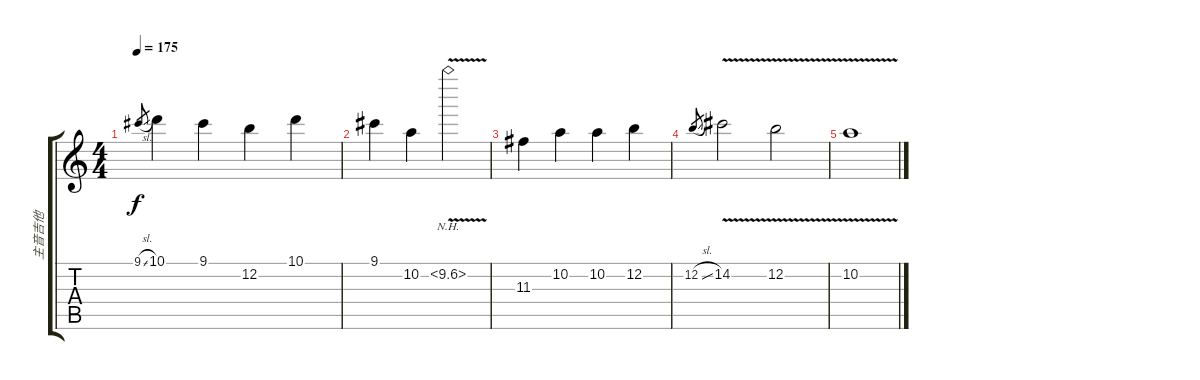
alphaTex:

\track ("主音吉他" "主音吉他") {instrument acousticguitarsteel}
\staff {score tabs}
\tuning (E4 B3 G3 D3 A2 E2) {hide}
\ts (4 4)
\tempo 175
\clef g2
\ks c
9.1{sl}.8{gr dy f} 10.1.4 9.1.4 12.2.4 10.1.4 |
9.1.4 10.2.4 10.2{nh v}.2 |
11.3.4 10.2.4 10.2.4 12.2.4 |
12.2{sl}.8{gr} 14.2{v}.2 12.2{v}.2 |
10.2{v}.1
